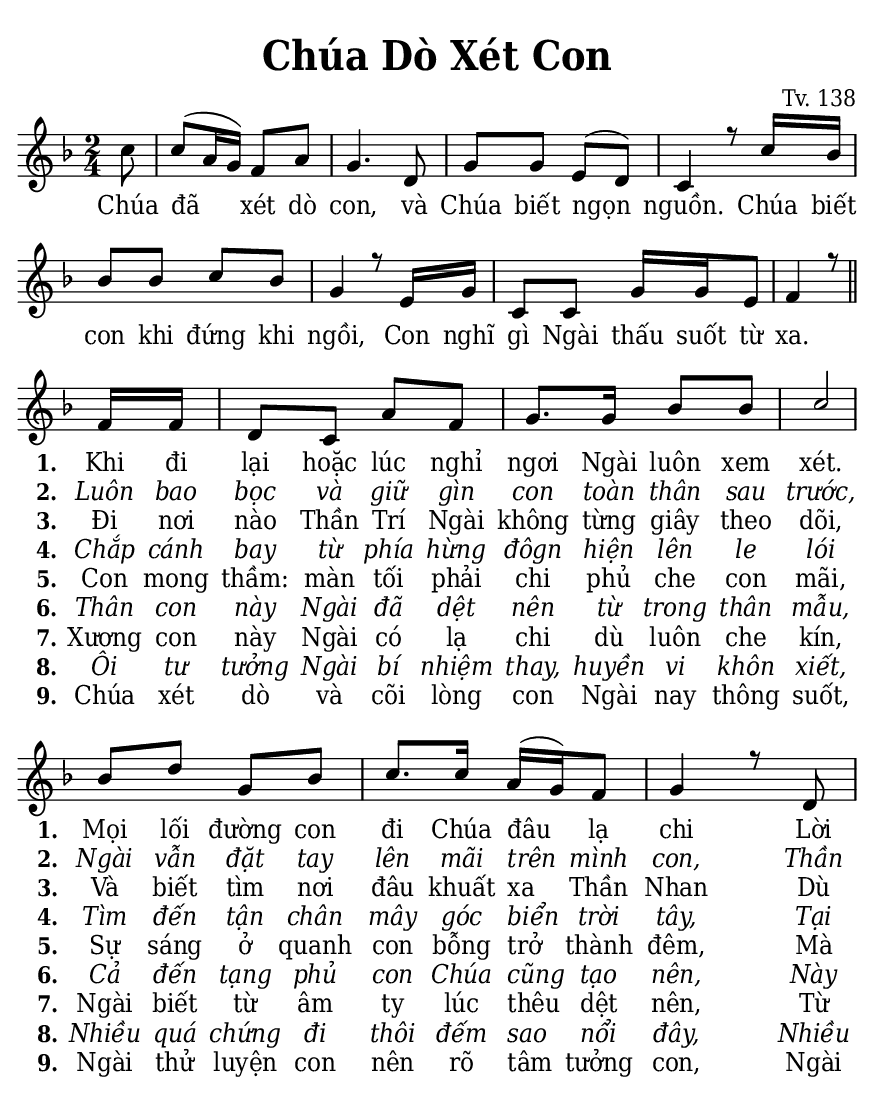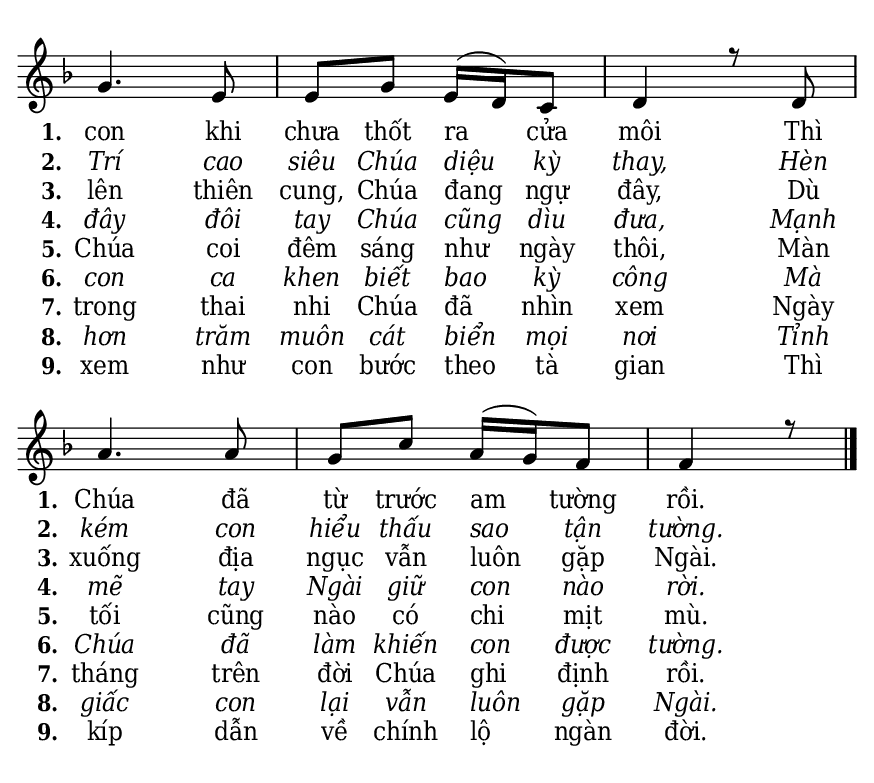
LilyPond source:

% Cài đặt chung\
\version "2.22.1"
\include "english.ly"

\header {
  title = \markup { \fontsize #1 "Chúa Dò Xét Con" }
  composer = "Tv. 138"
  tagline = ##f
}

% Nhạc phiên khúc
nhacPhienKhucSop = \relative c'' {
  \autoPageBreaksOff
  \partial 8 c8 |
  c (a16 g) f8 a |
  g4. d8 |
  g g e (d) |
  c4 r8 c'16 bf |
  bf8 bf c bf |
  g4 r8 e16 g |
  c,8 c g'16 g e8 |
  f4 r8 \bar "||" \break
  
  f16 f |
  d8 c a' f |
  g8. g16 bf8 bf |
  c2 |
  bf8 d g, bf |
  c8. c16 a (g) f8 |
  g4 r8 d |
  
  \pageBreak
  
  g4. e8 |
  e g e16 (d) c8 |
  d4 r8 d |
  a'4. a8 |
  g c a16 (g) f8 |
  f4 r8 \bar "|."
}

nhacPhienKhucAlto = \relative c' {
  
}

% Lời phiên khúc
loiPhienKhucSop = \lyrics {
  %\set stanza = "ĐK:"
  Chúa đã xét dò con,
  và Chúa biết ngọn nguồn.
  Chúa biết con khi đứng khi ngồi,
  Con nghĩ gì Ngài thấu suốt từ xa.
  <<
    {
      \set stanza = "1."
      Khi đi lại hoặc lúc nghỉ ngơi
      Ngài luôn xem xét.
      Mọi lối đường con đi Chúa đâu lạ chi
      Lời con khi chưa thốt ra cửa môi
      Thì Chúa đã từ trước am tường rồi.
    }
    \new Lyrics {
	    \set associatedVoice = "beSop"
	    \set stanza = "2."
      \override Lyrics.LyricText.font-shape = #'italic
	    Luôn bao bọc và giữ gìn con
	    toàn thân sau trước,
	    Ngài vẫn đặt tay lên mãi trên mình con,
	    Thần Trí cao siêu Chúa diệu kỳ thay,
	    Hèn kém con hiểu thấu sao tận tường.
    }
    \new Lyrics {
	    \set associatedVoice = "beSop"
	    \set stanza = "3."
	    Đi nơi nào Thần Trí Ngài không từng giây theo dõi,
	    Và biết tìm nơi đâu khuất xa Thần Nhan
	    Dù lên thiên cung, Chúa đang ngự đây,
	    Dù xuống địa ngục vẫn luôn gặp Ngài.
    }
    \new Lyrics {
	    \set associatedVoice = "beSop"
	    \set stanza = "4."
      \override Lyrics.LyricText.font-shape = #'italic
	    Chắp cánh bay từ phía hừng đôgn hiện lên le lói
	    Tìm đến tận chân mây góc biển trời tây,
	    Tại đây đôi tay Chúa cũng dìu đưa,
	    Mạnh mẽ tay Ngài giữ con nào rời.
    }
    \new Lyrics {
	    \set associatedVoice = "beSop"
	    \set stanza = "5."
	    Con mong thầm:
	    màn tối phải chi phủ che con mãi,
	    Sự sáng ở quanh con bỗng trở thành đêm,
	    Mà Chúa coi đêm sáng như ngày thôi,
	    Màn tối cũng nào có chi mịt mù.
    }
    \new Lyrics {
	    \set associatedVoice = "beSop"
	    \set stanza = "6."
      \override Lyrics.LyricText.font-shape = #'italic
	    Thân con này Ngài đã dệt nên từ trong thân mẫu,
	    Cả đến tạng phủ con Chúa cũng tạo nên,
	    Này con ca khen biết bao kỳ công
	    Mà Chúa đã làm khiến con được tường.
    }
    \new Lyrics {
	    \set associatedVoice = "beSop"
	    \set stanza = "7."
	    Xương con này Ngài có lạ chi dù luôn che kín,
	    Ngài biết từ âm ty lúc thêu dệt nên,
	    Từ trong thai nhi Chúa đã nhìn xem
	    Ngày tháng trên đời Chúa ghi định rồi.
    }
    \new Lyrics {
	    \set associatedVoice = "beSop"
	    \set stanza = "8."
      \override Lyrics.LyricText.font-shape = #'italic
	    Ôi tư tưởng Ngài bí nhiệm thay,
	    huyền vi khôn xiết,
	    Nhiều quá chứng đi thôi đếm sao nổi đây,
	    Nhiều hơn trăm muôn cát biển mọi nơi
	    Tỉnh giấc con lại vẫn luôn gặp Ngài.
    }
    \new Lyrics {
	    \set associatedVoice = "beSop"
	    \set stanza = "9."
	    Chúa xét dò và cõi lòng con Ngài nay thông suốt,
	    Ngài thử luyện con nên rõ tâm tưởng con,
	    Ngài xem như con bước theo tà gian
	    Thì kíp dẫn về chính lộ ngàn đời.
    }
  >>
}

% Dàn trang
\paper {
  #(set-paper-size "a5")
  top-margin = 10\mm
  bottom-margin = 3\mm
  left-margin = 3\mm
  right-margin = 3\mm
  indent = #0
  #(define fonts
	 (make-pango-font-tree "Deja Vu Serif Condensed"
	 		       "Deja Vu Serif Condensed"
			       "Deja Vu Serif Condensed"
			       (/ 20 20)))
  print-page-number = ##f
  system-system-spacing = #'((basic-distance . 0.1) (padding . 3))
  ragged-bottom = ##t
  %page-count = #1
}

TongNhip = {
  \key f \major \time 2/4
  \set Timing.beamExceptions = #'()
  \set Timing.baseMoment = #(ly:make-moment 1/4)
}

% mã nguồn cho những chức năng chưa hỗ trợ trong phiên bản lilypond hiện tại
% cung cấp bởi cộng đồng lilypond khi gửi email đến lilypond-user@gnu.org
% Đổi kích thước nốt cho bè phụ
notBePhu =
#(define-music-function (font-size music) (number? ly:music?)
   (for-some-music
     (lambda (m)
       (if (music-is-of-type? m 'rhythmic-event)
           (begin
             (set! (ly:music-property m 'tweaks)
                   (cons `(font-size . ,font-size)
                         (ly:music-property m 'tweaks)))
             #t)
           #f))
     music)
   music)

% in số phiên khúc trên mỗi dòng
#(define (add-grob-definition grob-name grob-entry)
    (set! all-grob-descriptions
          (cons ((@@ (lily) completize-grob-entry)
                 (cons grob-name grob-entry))
                all-grob-descriptions)))

#(add-grob-definition
   'StanzaNumberSpanner
   `((direction . ,LEFT)
     (font-series . bold)
     (padding . 1)
     (side-axis . ,X)
     (stencil . ,ly:text-interface::print)
     (X-offset . ,ly:side-position-interface::x-aligned-side)
     (Y-extent . ,grob::always-Y-extent-from-stencil)
     (meta . ((class . Spanner)
              (interfaces . (font-interface
                             side-position-interface
                             stanza-number-interface
                             text-interface))))))

\layout {
   \context {
     \Global
     \grobdescriptions #all-grob-descriptions
   }
   \context {
     \Score
     \remove Stanza_number_align_engraver
     \consists
       #(lambda (context)
          (let ((texts '())
                (syllables '()))
            (make-engraver
             (acknowledgers
              ((stanza-number-interface engraver grob source-engraver)
                 (set! texts (cons grob texts)))
              ((lyric-syllable-interface engraver grob source-engraver)
                 (set! syllables (cons grob syllables))))
             ((stop-translation-timestep engraver)
                (for-each
                 (lambda (text)
                   (for-each
                    (lambda (syllable)
                      (ly:pointer-group-interface::add-grob text
'side-support-elements syllable))
                    syllables))
                 texts)
                (set! syllables '())))))
   }
   \context {
     \Lyrics
     \remove Stanza_number_engraver
     \consists
       #(lambda (context)
          (let ((text #f)
                (last-stanza #f))
            (make-engraver
             ((process-music engraver)
                (let ((stanza (ly:context-property context 'stanza #f)))
                  (if (and stanza (not (equal? stanza last-stanza)))
                      (let ((column (ly:context-property context
'currentCommandColumn)))
                        (set! last-stanza stanza)
                        (if text
                            (ly:spanner-set-bound! text RIGHT column))

                        (set! text (ly:engraver-make-grob engraver
'StanzaNumberSpanner '()))
                        (ly:grob-set-property! text 'text stanza)
                        (ly:spanner-set-bound! text LEFT column)))))
             ((finalize engraver)
                (if text
                    (let ((column (ly:context-property context
'currentCommandColumn)))
                      (ly:spanner-set-bound! text RIGHT column)))))))
     \override StanzaNumberSpanner.horizon-padding = 10000
   }
}
% kết thúc mã nguồn

\score {
  \new ChoirStaff <<
    \new Staff \with {
        \consists "Merge_rests_engraver"
        printPartCombineTexts = ##f
      }
      <<
      \new Voice \TongNhip \partCombine 
        \nhacPhienKhucSop
        \notBePhu -1 { \nhacPhienKhucAlto }
      \new NullVoice = beSop \nhacPhienKhucSop
      \new Lyrics \lyricsto beSop \loiPhienKhucSop
      >>
  >>
  \layout {
    \override Lyrics.LyricSpace.minimum-distance = #1.2
    \override Score.BarNumber.break-visibility = ##(#f #f #f)
    \override Score.SpacingSpanner.uniform-stretching = ##t
  } 
}
